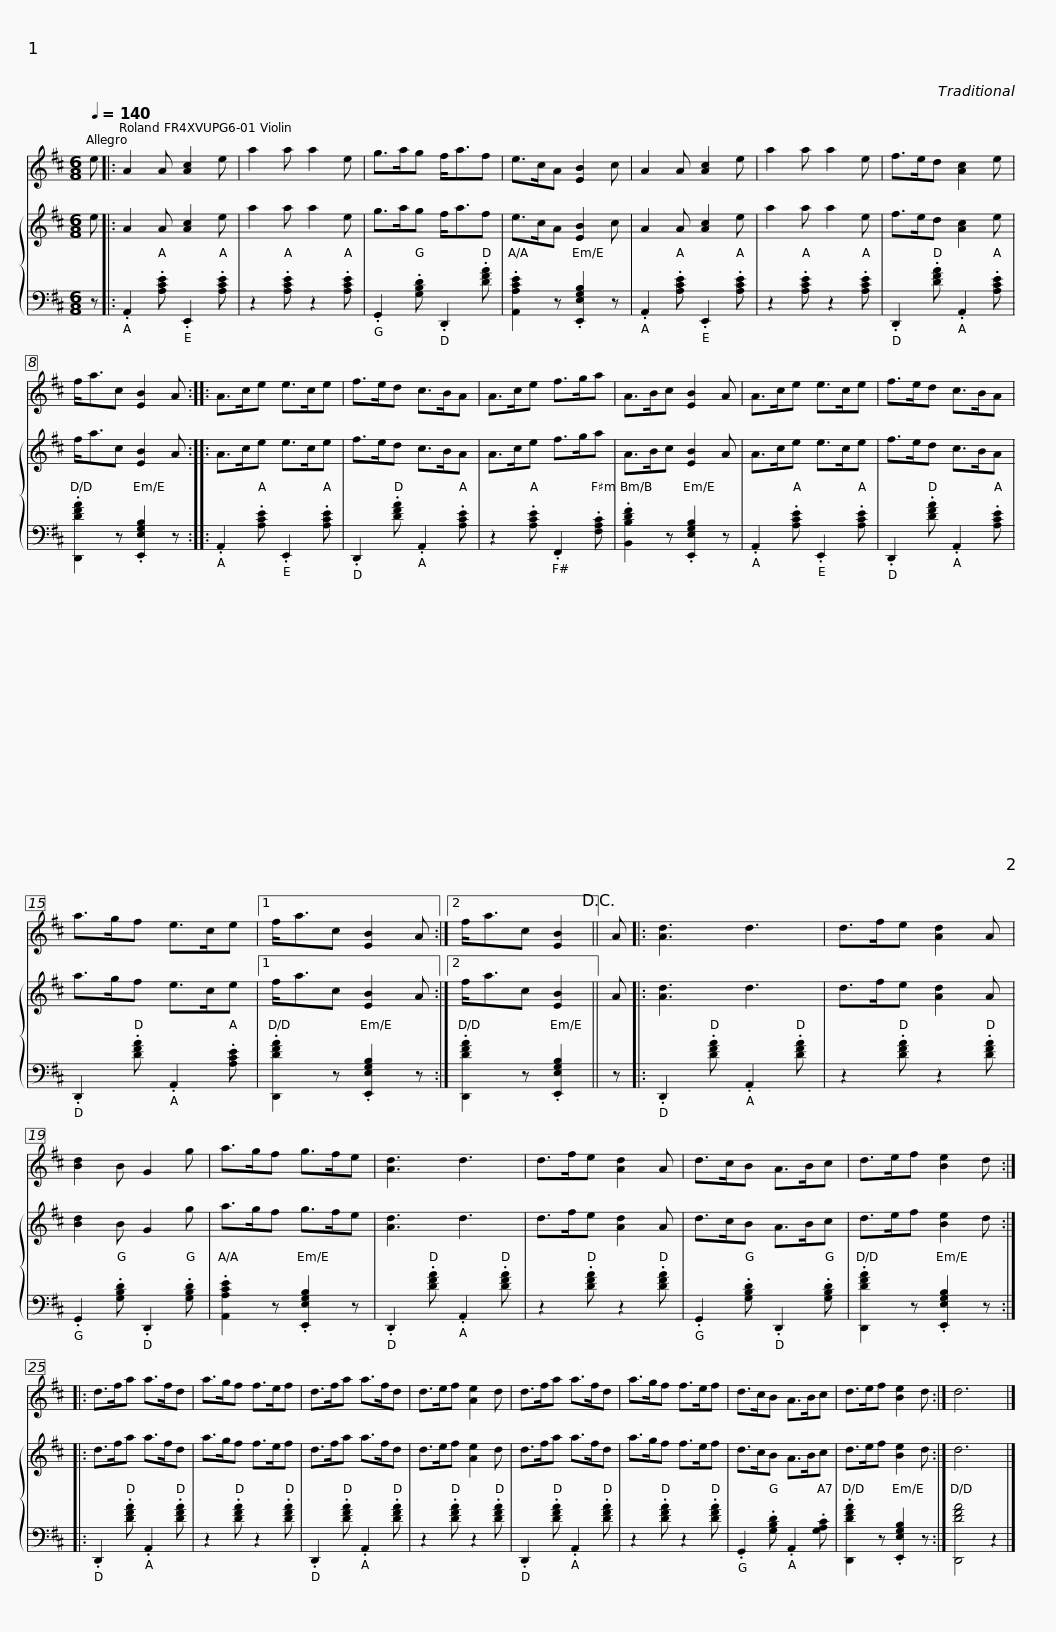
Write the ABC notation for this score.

X:1
%%score 1 { 2 | 3 }
L:1/8
Q:1/4=140
M:6/8
I:linebreak $
K:D
V:1 treble
V:2 treble
V:3 bass
V:1
 e |: A2 A [Ac]2 e | a2 a a2 e | g>ag f<af | e>cA [EB]2 c |$ %5
 A2 A [Ac]2 e | a2 a a2 e | f>ed [Ac]2 e | f<ac [EB]2 A :: A>ce e>ce |$ %10
 f>ed c>BA | A>ce f>ga | A>Bc [EB]2 A | A>ce e>ce |$ f>ed c>BA | %15
 a>gf e>ce |1 f<ac [EB]2 A :|2 f<ac [EB]2!D.C.! || A |: [Ad]3 d3 |$ %20
 d>fe [Ad]2 A | [Bd]2 B G2 g | a>gf g>fe | [Ad]3 d3 | d>fe [Ad]2 A | %25
 d>cB A>Bc |$ d>ef [Be]2 d :: d>fa a>fd | a>gf f>ef | d>fa a>fd | %30
 d>ef [Ae]2 d | d>fa a>fd |$ a>gf f>ef | d>cB A>Bc | d>ef [Be]2 d :| %35
 d6 |] %36
V:2
 e |: A2 A [Ac]2 e | a2 a a2 e | g>ag f<af | e>cA [EB]2 c |$ %5
 A2 A [Ac]2 e | a2 a a2 e | f>ed [Ac]2 e | f<ac [EB]2 A :: A>ce e>ce |$ %10
 f>ed c>BA | A>ce f>ga | A>Bc [EB]2 A | A>ce e>ce |$ f>ed c>BA | %15
 a>gf e>ce |1 f<ac [EB]2 A :|2 f<ac [EB]2 || A |: [Ad]3 d3 |$ %20
 d>fe [Ad]2 A | [Bd]2 B G2 g | a>gf g>fe | [Ad]3 d3 | d>fe [Ad]2 A | %25
 d>cB A>Bc |$ d>ef [Be]2 d :: d>fa a>fd | a>gf f>ef | d>fa a>fd | %30
 d>ef [Ae]2 d | d>fa a>fd |$ a>gf f>ef | d>cB A>Bc | d>ef [Be]2 d :| %35
 d6 |] %36
V:3
 z |: .A,,2 .[A,CE] .E,,2 .[A,CE] | z2 .[A,CE] z2 .[A,CE] | .G,,2 .[G,B,D] .D,,2 .[DFA] | .[A,,A,CE]2 z .[E,,E,G,B,]2 z |$ %5
 .A,,2 .[A,CE] .E,,2 .[A,CE] | z2 .[A,CE] z2 .[A,CE] | .D,,2 .[DFA] .A,,2 .[A,CE] | .[D,,DFA]2 z .[E,,E,G,B,]2 z :: .A,,2 .[A,CE] .E,,2 .[A,CE] |$ %10
 .D,,2 .[DFA] .A,,2 .[A,CE] | z2 .[A,CE] .F,,2 .[F,A,C] | .[B,,B,DF]2 z .[E,,E,G,B,]2 z | .A,,2 .[A,CE] .E,,2 .[A,CE] |$ .D,,2 .[DFA] .A,,2 .[A,CE] | %15
 .D,,2 .[DFA] .A,,2 .[A,CE] |1 .[D,,DFA]2 z .[E,,E,G,B,]2 z :|2 .[D,,DFA]2 z .[E,,E,G,B,]2 || z |: .D,,2 .[DFA] .A,,2 .[DFA] |$ %20
 z2 .[DFA] z2 .[DFA] | .G,,2 .[G,B,D] .D,,2 .[G,B,D] | .[A,,A,CE]2 z .[E,,E,G,B,]2 z | .D,,2 .[DFA] .A,,2 .[DFA] | z2 .[DFA] z2 .[DFA] | %25
 .G,,2 .[G,B,D] .D,,2 .[G,B,D] |$ .[D,,DFA]2 z .[E,,E,G,B,]2 z :: .D,,2 .[DFA] .A,,2 .[DFA] | z2 .[DFA] z2 .[DFA] | .D,,2 .[DFA] .A,,2 .[DFA] | %30
 z2 .[DFA] z2 .[DFA] | .D,,2 .[DFA] .A,,2 .[DFA] |$ z2 .[DFA] z2 .[DFA] | .G,,2 .[G,B,D] .A,,2 .[G,A,C] | .[D,,DFA]2 z .[E,,E,G,B,]2 z :| %35
 [D,,DFA]4 z2 |] %36
